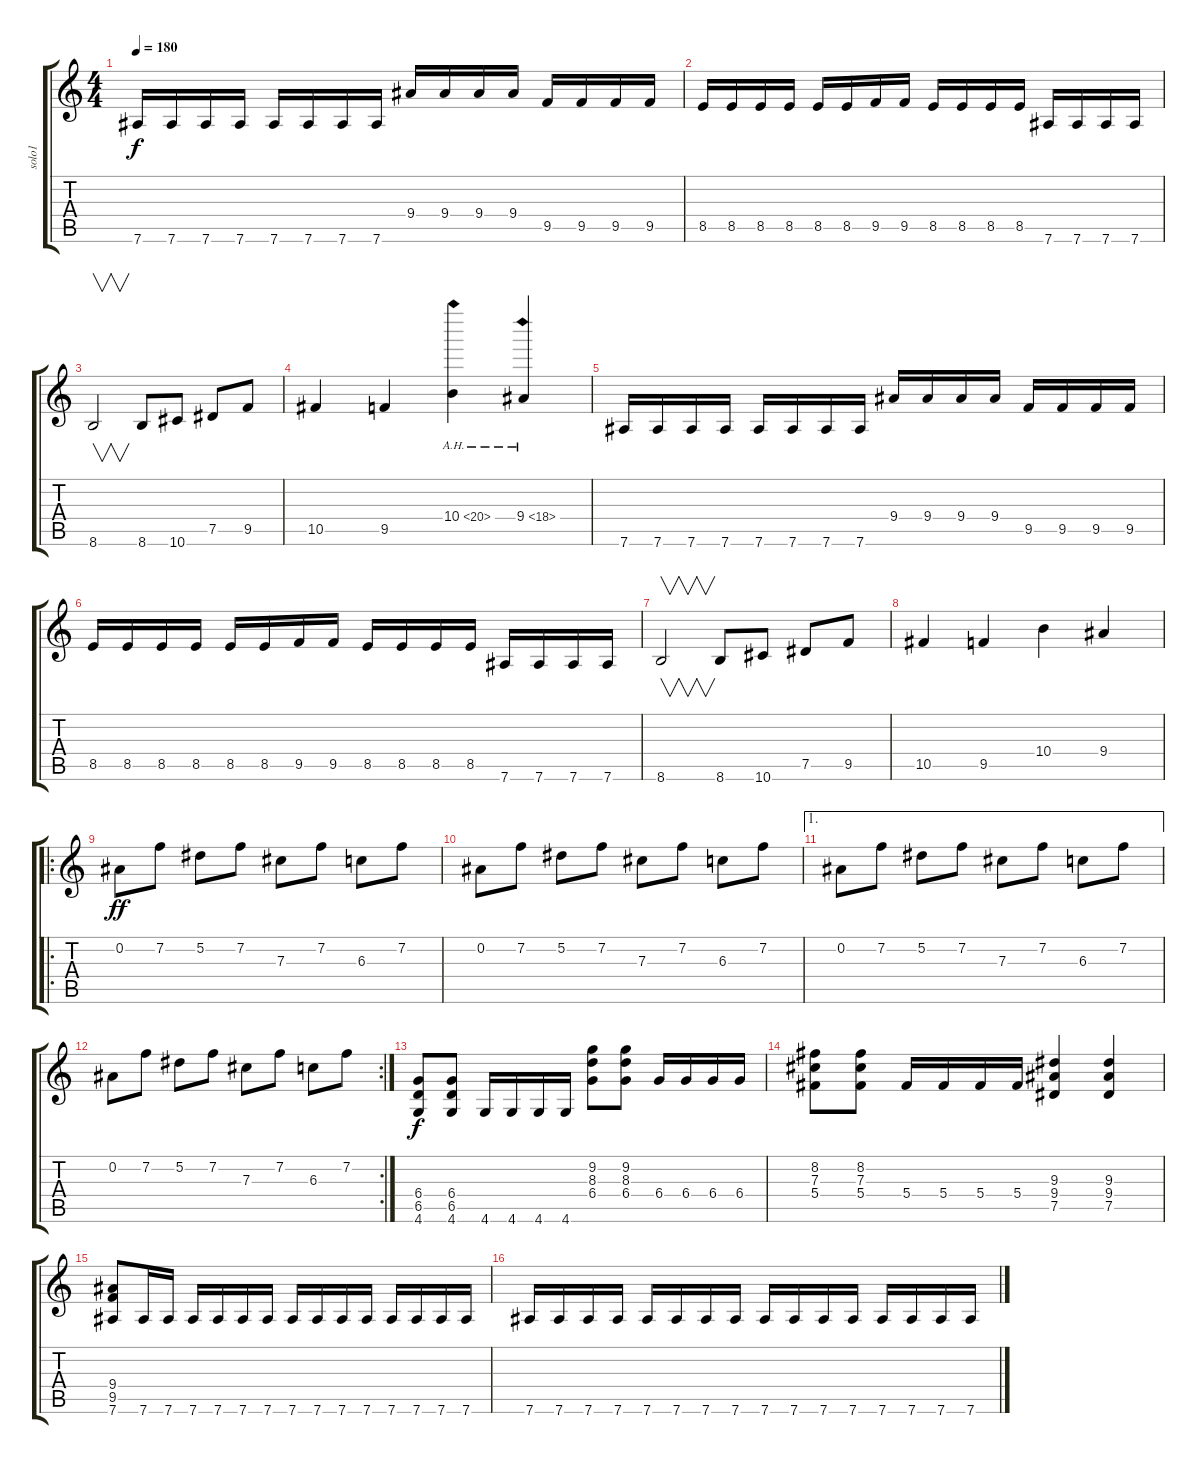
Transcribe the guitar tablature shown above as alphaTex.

\track ("solo1" "solo1") {instrument distortionguitar}
\staff {score tabs}
\tuning (Eb4 Bb3 Gb3 Db3 Ab2 Eb2) {hide}
\ts (4 4)
\tempo 180
\clef g2
\ks c
7.6.16{dy f} 7.6.16 7.6.16 7.6.16 7.6.16 7.6.16 7.6.16 7.6.16 9.4.16 9.4.16 9.4.16 9.4.16 9.5.16 9.5.16 9.5.16 9.5.16 |
8.5.16 8.5.16 8.5.16 8.5.16 8.5.16 8.5.16 9.5.16 9.5.16 8.5.16 8.5.16 8.5.16 8.5.16 7.6.16 7.6.16 7.6.16 7.6.16 |
8.6.2{v} 8.6.8 10.6.8 7.5.8 9.5.8 |
10.5.4 9.5.4 10.4{ah 10}.4 9.4{ah 9}.4 |
7.6.16 7.6.16 7.6.16 7.6.16 7.6.16 7.6.16 7.6.16 7.6.16 9.4.16 9.4.16 9.4.16 9.4.16 9.5.16 9.5.16 9.5.16 9.5.16 |
8.5.16 8.5.16 8.5.16 8.5.16 8.5.16 8.5.16 9.5.16 9.5.16 8.5.16 8.5.16 8.5.16 8.5.16 7.6.16 7.6.16 7.6.16 7.6.16 |
8.6.2{v} 8.6.8 10.6.8 7.5.8 9.5.8 |
10.5.4 9.5.4 10.4.4 9.4.4 |
\ro
0.2.8{dy ff} 7.2.8 5.2.8 7.2.8 7.3.8 7.2.8 6.3.8 7.2.8 |
0.2.8 7.2.8 5.2.8 7.2.8 7.3.8 7.2.8 6.3.8 7.2.8 |
\ae 1
0.2.8 7.2.8 5.2.8 7.2.8 7.3.8 7.2.8 6.3.8 7.2.8 |
\rc 2
0.2.8 7.2.8 5.2.8 7.2.8 7.3.8 7.2.8 6.3.8 7.2.8 |
(6.4 6.5 4.6).8{dy f balance 16} (6.4 6.5 4.6).8 4.6.16 4.6.16 4.6.16 4.6.16 (9.2 8.3 6.4).8 (9.2 8.3 6.4).8 6.4.16 6.4.16 6.4.16 6.4.16 |
(8.2 7.3 5.4).8 (8.2 7.3 5.4).8 5.4.16 5.4.16 5.4.16 5.4.16 (9.3 9.4 7.5).4 (9.3 9.4 7.5).4 |
(9.4 9.5 7.6).8 7.6.16 7.6.16 7.6.16 7.6.16 7.6.16 7.6.16 7.6.16 7.6.16 7.6.16 7.6.16 7.6.16 7.6.16 7.6.16 7.6.16 |
7.6.16 7.6.16 7.6.16 7.6.16 7.6.16 7.6.16 7.6.16 7.6.16 7.6.16 7.6.16 7.6.16 7.6.16 7.6.16 7.6.16 7.6.16 7.6.16
